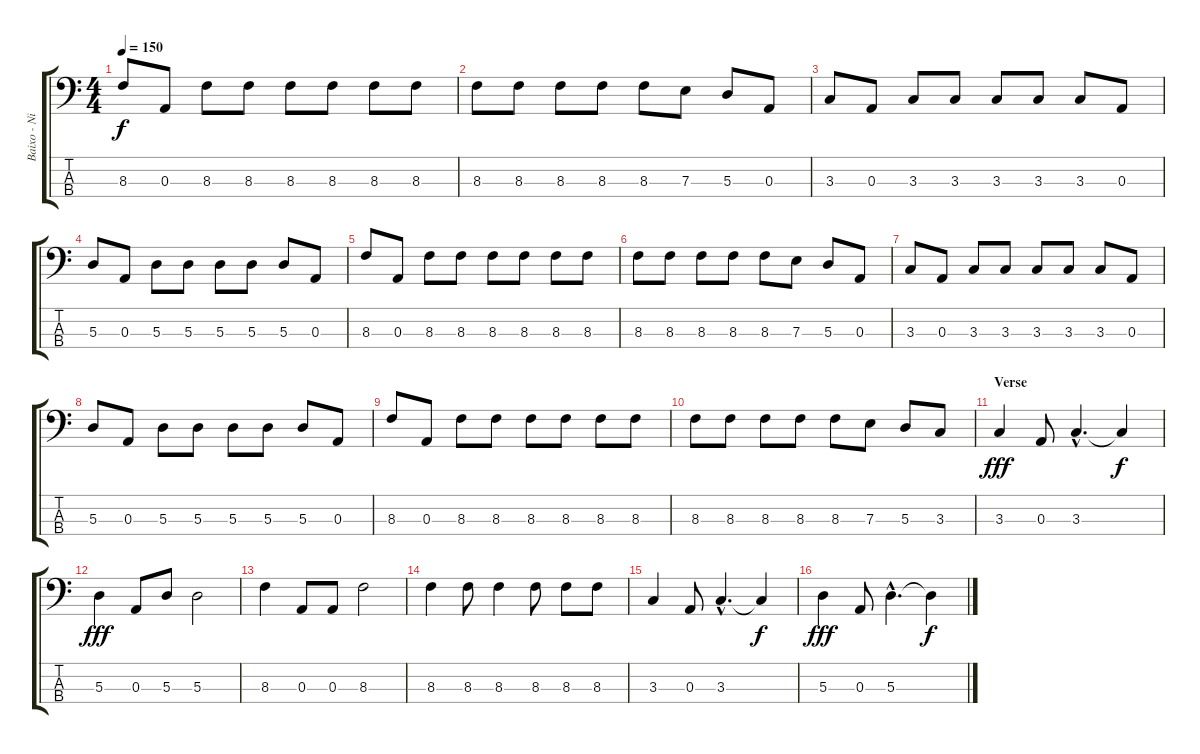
\track ("Baixo - Nikola" "Baixo - Ni") {instrument electricbasspick}
\staff {score tabs}
\tuning (G2 D2 A1 E1) {hide}
\ts (4 4)
\tempo 150
\clef f4
\ks c
8.3.8{dy f} 0.3.8 8.3.8 8.3.8 8.3.8 8.3.8 8.3.8 8.3.8 |
8.3.8 8.3.8 8.3.8 8.3.8 8.3.8 7.3.8 5.3.8 0.3.8 |
3.3.8 0.3.8 3.3.8 3.3.8 3.3.8 3.3.8 3.3.8 0.3.8 |
5.3.8 0.3.8 5.3.8 5.3.8 5.3.8 5.3.8 5.3.8 0.3.8 |
8.3.8 0.3.8 8.3.8 8.3.8 8.3.8 8.3.8 8.3.8 8.3.8 |
8.3.8 8.3.8 8.3.8 8.3.8 8.3.8 7.3.8 5.3.8 0.3.8 |
3.3.8 0.3.8 3.3.8 3.3.8 3.3.8 3.3.8 3.3.8 0.3.8 |
5.3.8 0.3.8 5.3.8 5.3.8 5.3.8 5.3.8 5.3.8 0.3.8 |
8.3.8 0.3.8 8.3.8 8.3.8 8.3.8 8.3.8 8.3.8 8.3.8 |
8.3.8 8.3.8 8.3.8 8.3.8 8.3.8 7.3.8 5.3.8 3.3.8 |
\section ("" "Verse")
3.3.4{dy fff} 0.3.8 3.3{hac}.4{d} 3.3{t}.4{dy f} |
5.3.4{dy fff} 0.3.8 5.3.8 5.3.2 |
8.3.4 0.3.8 0.3.8 8.3.2 |
8.3.4 8.3.8 8.3.4 8.3.8 8.3.8 8.3.8 |
3.3.4 0.3.8 3.3{hac}.4{d} 3.3{t}.4{dy f} |
5.3.4{dy fff} 0.3.8 5.3{hac}.4{d} 5.3{t}.4{dy f}
